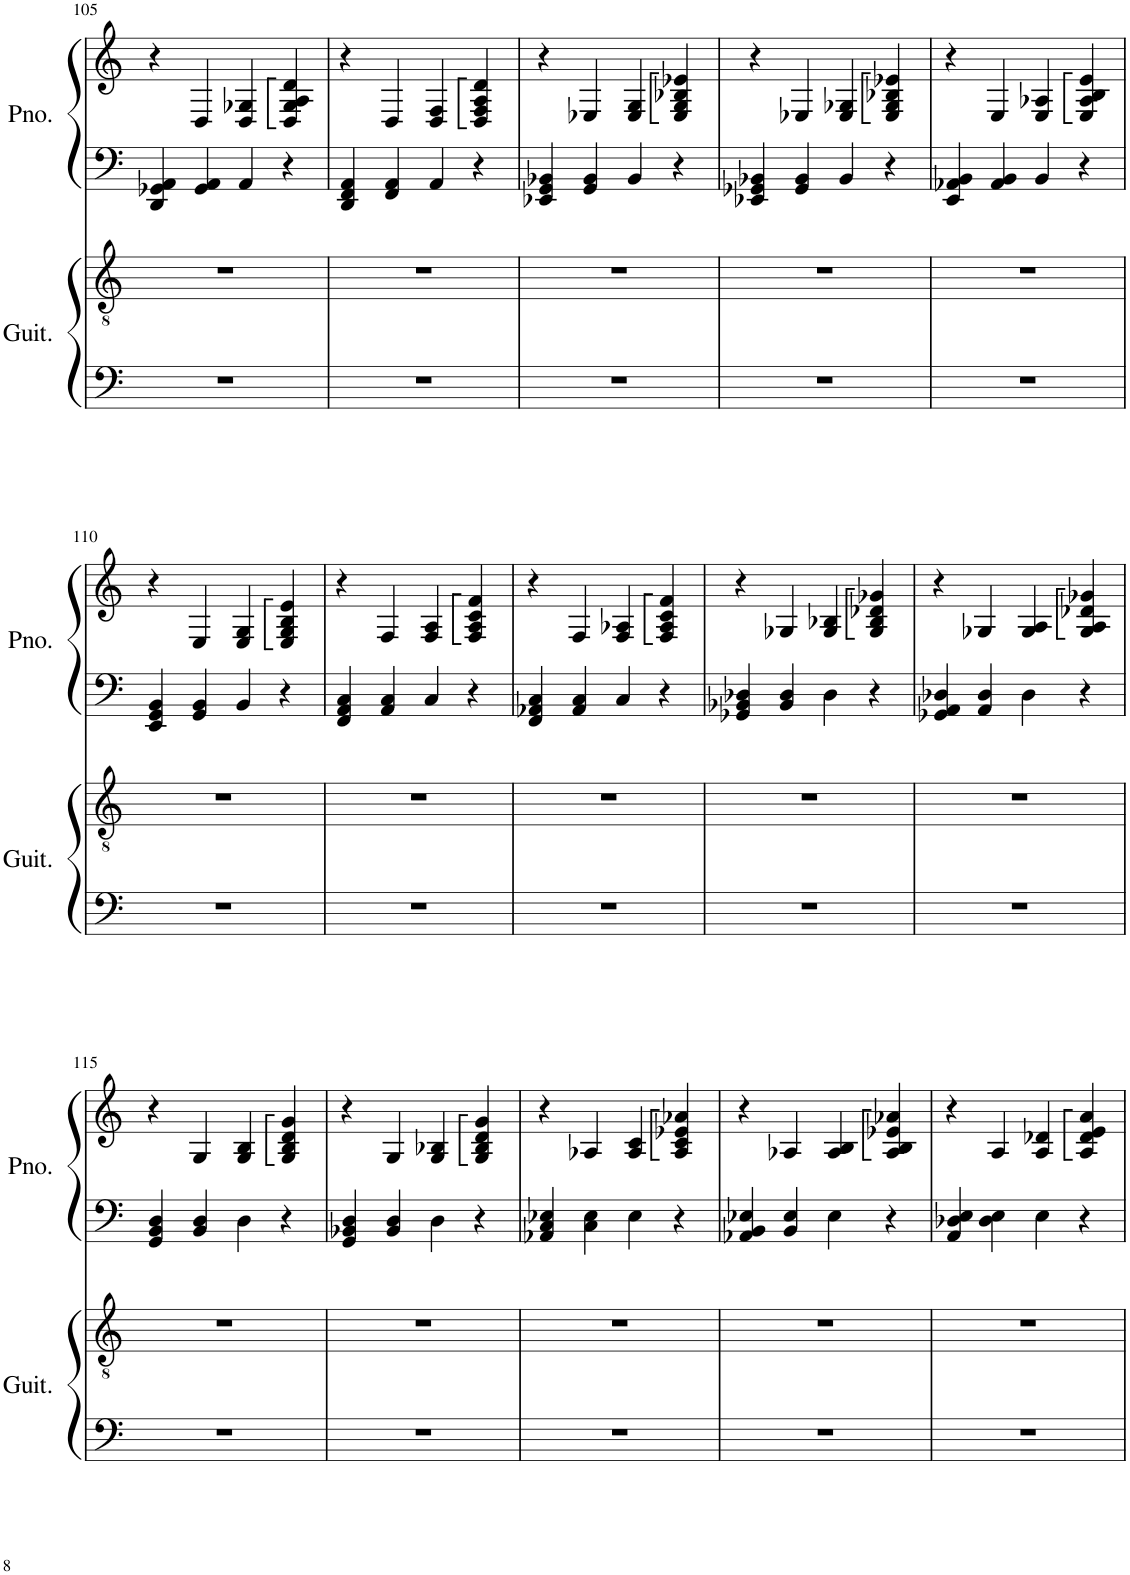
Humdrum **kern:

**kern	**kern	**kern	**kern
*part2	*part2	*part1	*part1
*staff4	*staff3	*staff2	*staff1
*I"Acoustic Guitar	*	*I"Piano	*
*I'Guit.	*	*I'Pno.	*
!!LO:PB:g=z
*clefF4	*clefGv2	*clefF4	*clefG2
*k[]	*k[]	*k[]	*k[]
*M4/4	*M4/4	*M4/4	*M4/4
=105	=105	=105	=105
1r	1r	4DD/ 4GG-X/ 4AA/	4r
.	.	4GG-/ 4AA/	4D/
.	.	4AA/	4D/ 4G-X/
.	.	4r	4D/ 4G-/ 4A/ 4d/
=106	=106	=106	=106
1r	1r	4DD/ 4FF/ 4AA/	4r
.	.	4FF/ 4AA/	4D/
.	.	4AA/	4D/ 4F/
.	.	4r	4D/ 4F/ 4A/ 4d/
=107	=107	=107	=107
1r	1r	4EE-X/ 4GG/ 4BB-X/	4r
.	.	4GG/ 4BB-/	4E-X/
.	.	4BB-/	4E-/ 4G/
.	.	4r	4E-/ 4G/ 4B-X/ 4e-X/
=108	=108	=108	=108
1r	1r	4EE-X/ 4GG-X/ 4BB-X/	4r
.	.	4GG-/ 4BB-/	4E-X/
.	.	4BB-/	4E-/ 4G-X/
.	.	4r	4E-/ 4G-/ 4B-X/ 4e-X/
=109	=109	=109	=109
1r	1r	4EE/ 4AA-X/ 4BB/	4r
.	.	4AA-/ 4BB/	4E/
.	.	4BB/	4E/ 4A-X/
.	.	4r	4E/ 4A-/ 4B/ 4e/
!!LO:LB:g=z
=110	=110	=110	=110
1r	1r	4EE/ 4GG/ 4BB/	4r
.	.	4GG/ 4BB/	4E/
.	.	4BB/	4E/ 4G/
.	.	4r	4E/ 4G/ 4B/ 4e/
=111	=111	=111	=111
1r	1r	4FF/ 4AA/ 4C/	4r
.	.	4AA/ 4C/	4F/
.	.	4C/	4F/ 4A/
.	.	4r	4F/ 4A/ 4c/ 4f/
=112	=112	=112	=112
1r	1r	4FF/ 4AA-X/ 4C/	4r
.	.	4AA-/ 4C/	4F/
.	.	4C/	4F/ 4A-X/
.	.	4r	4F/ 4A-/ 4c/ 4f/
=113	=113	=113	=113
1r	1r	4GG-X/ 4BB-X/ 4D-X/	4r
.	.	4BB-/ 4D-/	4G-X/
.	.	4D-\	4G-/ 4B-X/
.	.	4r	4G-/ 4B-/ 4d-X/ 4g-X/
=114	=114	=114	=114
1r	1r	4GG-X/ 4AA/ 4D-X/	4r
.	.	4AA/ 4D-/	4G-X/
.	.	4D-\	4G-/ 4A/
.	.	4r	4G-/ 4A/ 4d-X/ 4g-X/
!!LO:LB:g=z
=115	=115	=115	=115
1r	1r	4GG/ 4BB/ 4D/	4r
.	.	4BB/ 4D/	4G/
.	.	4D\	4G/ 4B/
.	.	4r	4G/ 4B/ 4d/ 4g/
=116	=116	=116	=116
1r	1r	4GG/ 4BB-X/ 4D/	4r
.	.	4BB-/ 4D/	4G/
.	.	4D\	4G/ 4B-X/
.	.	4r	4G/ 4B-/ 4d/ 4g/
=117	=117	=117	=117
1r	1r	4AA-X/ 4C/ 4E-X/	4r
.	.	4C\ 4E-\	4A-X/
.	.	4E-\	4A-/ 4c/
.	.	4r	4A-/ 4c/ 4e-X/ 4a-X/
=118	=118	=118	=118
1r	1r	4AA-X/ 4BB/ 4E-X/	4r
.	.	4BB/ 4E-/	4A-X/
.	.	4E-\	4A-/ 4B/
.	.	4r	4A-/ 4B/ 4e-X/ 4a-X/
=119	=119	=119	=119
1r	1r	4AA/ 4D-X/ 4E/	4r
.	.	4D-\ 4E\	4A/
.	.	4E\	4A/ 4d-X/
.	.	4r	4A/ 4d-/ 4e/ 4a/
=	=	=	=
*-	*-	*-	*-
